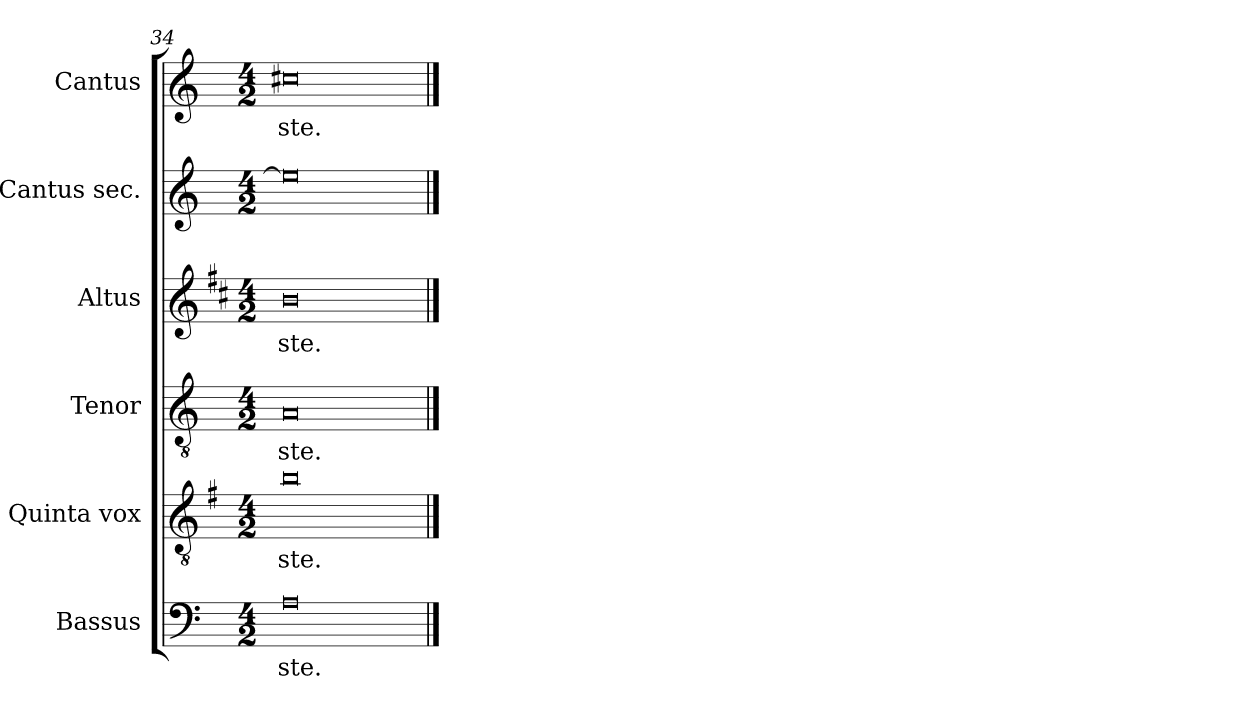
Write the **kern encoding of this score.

**kern	**text	**kern	**text	**kern	**text	**kern	**text	**kern	**kern	**text
*part6	*part6	*part5	*part5	*part4	*part4	*part3	*part3	*part2	*part1	*part1
*staff6	*staff6	*staff5	*staff5	*staff4	*staff4	*staff3	*staff3	*staff2	*staff1	*staff1
*I"Bassus	*	*I"Quinta vox	*	*I"Tenor	*	*I"Altus	*	*I"Cantus sec.	*I"Cantus	*
*I'B	*	*	*	*I'T	*	*I'A	*	*I'C 2	*I'C	*
*clefF4	*	*clefGv2	*	*clefGv2	*	*clefG2	*	*clefG2	*clefG2	*
*	*	*ITrd4c7	*	*	*	*ITrd1c2	*	*	*	*
*k[]	*	*k[]	*	*k[]	*	*k[]	*	*k[]	*k[]	*
*C:	*	*C:	*	*C:	*	*C:	*	*C:	*C:	*
*M4/2	*	*M4/2	*	*M4/2	*	*M4/2	*	*M4/2	*M4/2	*
=34	=34	=34	=34	=34	=34	=34	=34	=34	=34	=34
!	!LO:LY:b	!	!LO:LY:b	!	!LO:LY:b	!	!LO:LY:b	!	!	!LO:LY:b
0A	-ste.	0e	-ste.	0A	-ste.	0a	-ste.	0ee]	0cc#X	-ste.
==	==	==	==	==	==	==	==	==	==	==
*-	*-	*-	*-	*-	*-	*-	*-	*-	*-	*-
